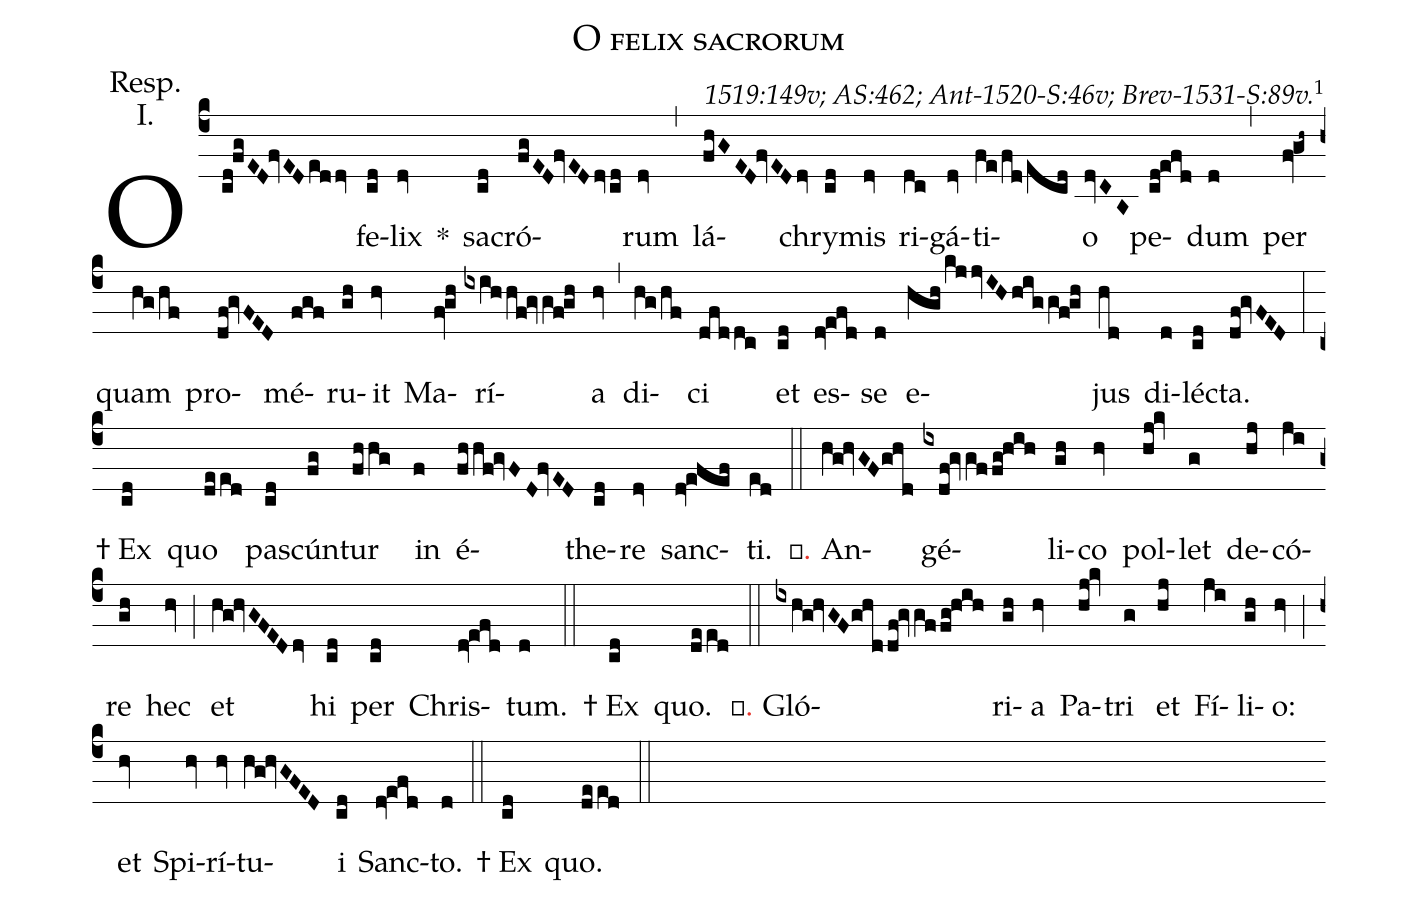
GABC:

name: O felix sacrorum;
commentary: 1519:149v; AS:462; Ant-1520-S:46v; Brev-1531-S:89v.\footnote{1519:149v has a flat only at `Glória Patri'. In 1519:149v `éthere' is set FAAFGFD.CD.D.};
annotation: Resp.;
annotation: I.;
%%
(c4) O(cd!fgED!fvEDeddv) fe(cd)lix(dv) *() sac(cd)ró(fgED!fvEDdvcd)rum(dv) (,)
lá(fhGED!fvEDdv)chry(cd)mis(dv) ri(dc)gá(dv)ti(fe/fd/ecd)o(dvCA) pe(cd!efd)dum(d) (,)
per(fv!gh~) quam(hg/hf) pro(df!gvFED)mé(fgf)ru(gh)it(hv) Ma(fv!gh)rí(ixihhf!gvgf!gh)a(hv) (,)
di(hg/hf)ci(dfddc) et(cd) es(dv!efd)se(d) e(hgh/kjjvIHhiggf!gh)jus(hd) di(d)léc(cd)ta.(df!gvFED) (:)

†~Ex(cd) quo(deed) pas(cd)cún(fg)tur(fhhg) in(f) é(fhhf!gvFD!fvED)the(cd)re(dv) sanc(dv!efef)ti.(ed) (::)

<c>℣.</c> An(hg!hvGF/0ghd)gé(ixdf!gvgffg!hih)li(gh)co(hv) pol(hj!kv)let(g) de(hj)có(ji)re(gh) hec(hv) (;)
et(hg!hvGFEDdv) hi(cd) per(cd) Chris(dv!efd)tum.(d) (::)

†~Ex(cd) quo.(deed) (::)

<c>℣.</c> Gló(ixhg!hvGF/0ghddf!gvgffg!hih)ri(gh)a(hv) Pa(hj!kv)tri(g) et(hj) Fí(ji)li(gh)o:(hv) (;)
et(hv) Spi(hv)rí(hv)tu(hg!hvGFED)i(cd) Sanc(dv!efd)to.(d) (::)

†~Ex(cd) quo.(deed) (::)
